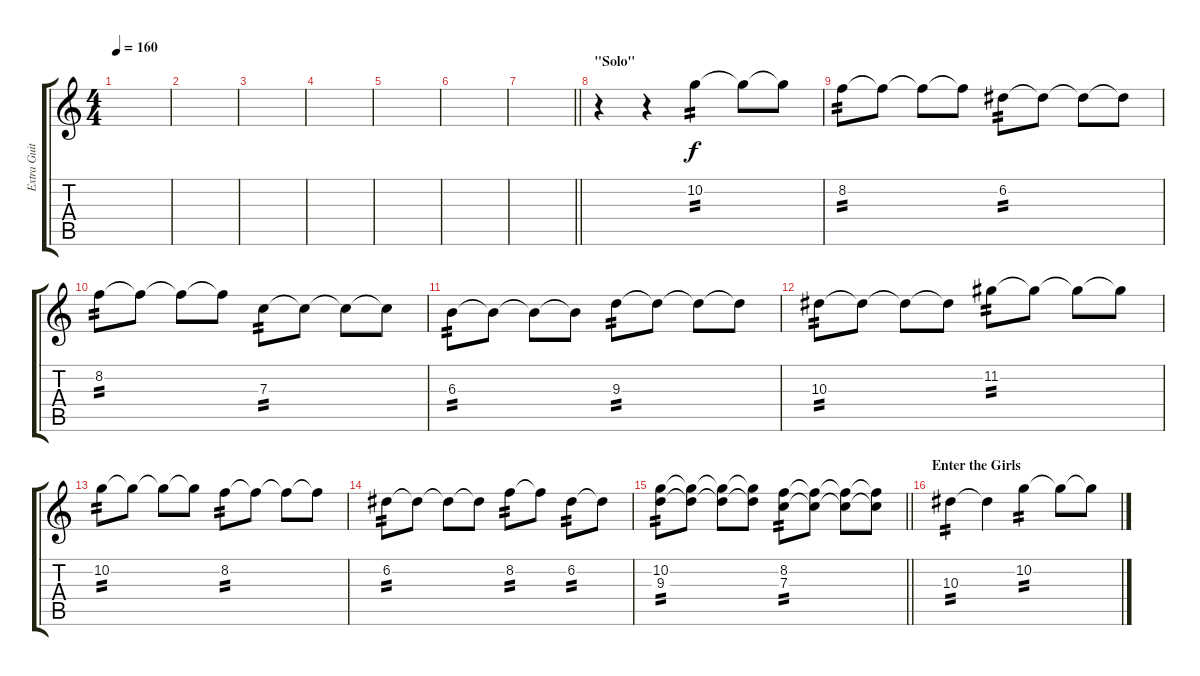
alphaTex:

\track ("Extra Guitar" "Extra Guit") {instrument distortionguitar}
\staff {score tabs}
\tuning (D4 A3 F3 C3 G2 C2) {hide}
\ts (4 4)
\tempo 160
\clef g2
\ks c
|
|
|
|
|
|
\barLineRight lightlight
|
\section ("" "\"Solo\"")
r.4 r.4 10.2.4{tp 2 dy f} 10.2{t}.8 10.2{t}.8 |
8.2.8{tp 2} 8.2{t}.8 8.2{t}.8 8.2{t}.8 6.2.8{tp 2} 6.2{t}.8 6.2{t}.8 6.2{t}.8 |
8.2.8{tp 2} 8.2{t}.8 8.2{t}.8 8.2{t}.8 7.3.8{tp 2} 7.3{t}.8 7.3{t}.8 7.3{t}.8 |
6.3.8{tp 2} 6.3{t}.8 6.3{t}.8 6.3{t}.8 9.3.8{tp 2} 9.3{t}.8 9.3{t}.8 9.3{t}.8 |
10.3.8{tp 2} 10.3{t}.8 10.3{t}.8 10.3{t}.8 11.2.8{tp 2} 11.2{t}.8 11.2{t}.8 11.2{t}.8 |
10.2.8{tp 2} 10.2{t}.8 10.2{t}.8 10.2{t}.8 8.2.8{tp 2} 8.2{t}.8 8.2{t}.8 8.2{t}.8 |
6.2.8{tp 2} 6.2{t}.8 6.2{t}.8 6.2{t}.8 8.2.8{tp 2} 8.2{t}.8 6.2.8{tp 2} 6.2{t}.8 |
\barLineRight lightlight
(10.2 9.3).8{tp 2} (10.2{t} 9.3{t}).8 (10.2{t} 9.3{t}).8 (10.2{t} 9.3{t}).8 (8.2 7.3).8{tp 2} (8.2{t} 7.3{t}).8 (8.2{t} 7.3{t}).8 (8.2{t} 7.3{t}).8 |
\section ("" "Enter the Girls")
10.3.4{tp 2} 10.3{t}.4 10.2.4{tp 2} 10.2{t}.8 10.2{t}.8
